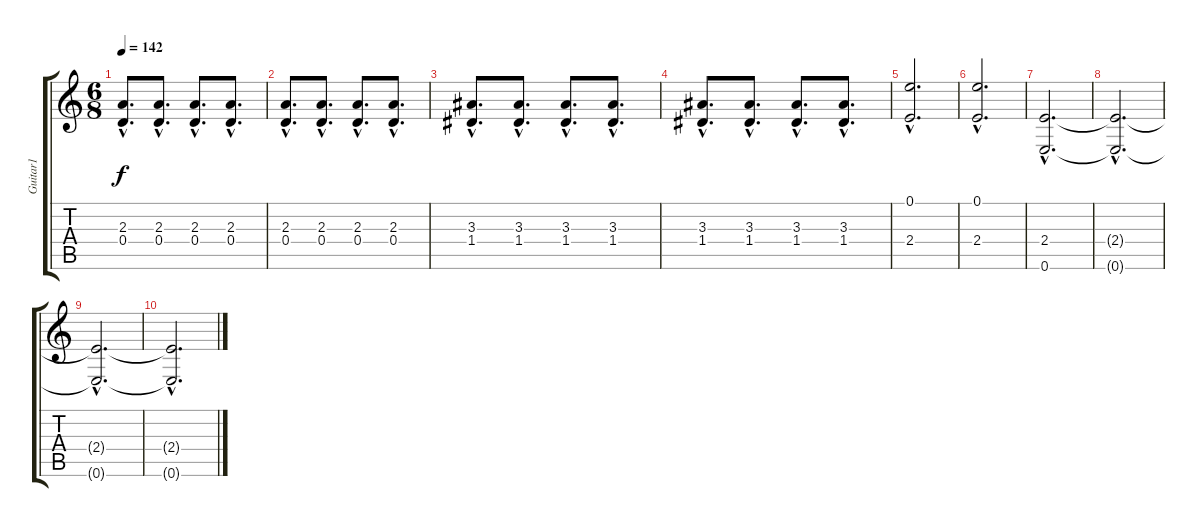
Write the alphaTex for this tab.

\track ("Guitar1" "Guitar1") {instrument overdrivenguitar}
\staff {score tabs}
\tuning (E4 B3 G3 D3 A2 E2) {hide}
\ts (6 8)
\tempo 142
\clef g2
\ks c
(2.3{hac} 0.4{hac}).8{d dy f} (2.3{hac} 0.4{hac}).8{d} (2.3{hac} 0.4{hac}).8{d} (2.3{hac} 0.4{hac}).8{d} |
(2.3{hac} 0.4{hac}).8{d} (2.3{hac} 0.4{hac}).8{d} (2.3{hac} 0.4{hac}).8{d} (2.3{hac} 0.4{hac}).8{d} |
(3.3{hac} 1.4{hac}).8{d} (3.3{hac} 1.4{hac}).8{d} (3.3{hac} 1.4{hac}).8{d} (3.3{hac} 1.4{hac}).8{d} |
(3.3{hac} 1.4{hac}).8{d} (3.3{hac} 1.4{hac}).8{d} (3.3{hac} 1.4{hac}).8{d} (3.3{hac} 1.4{hac}).8{d} |
(0.1{hac} 2.4{hac}).2{d} |
(0.1{hac} 2.4{hac}).2{d} |
(2.4{hac} 0.6{hac}).2{d volume 10} |
(2.4{hac t} 0.6{hac t}).2{d volume 7} |
(2.4{hac t} 0.6{hac t}).2{d volume 4} |
(2.4{hac t} 0.6{hac t}).2{d volume 0}
